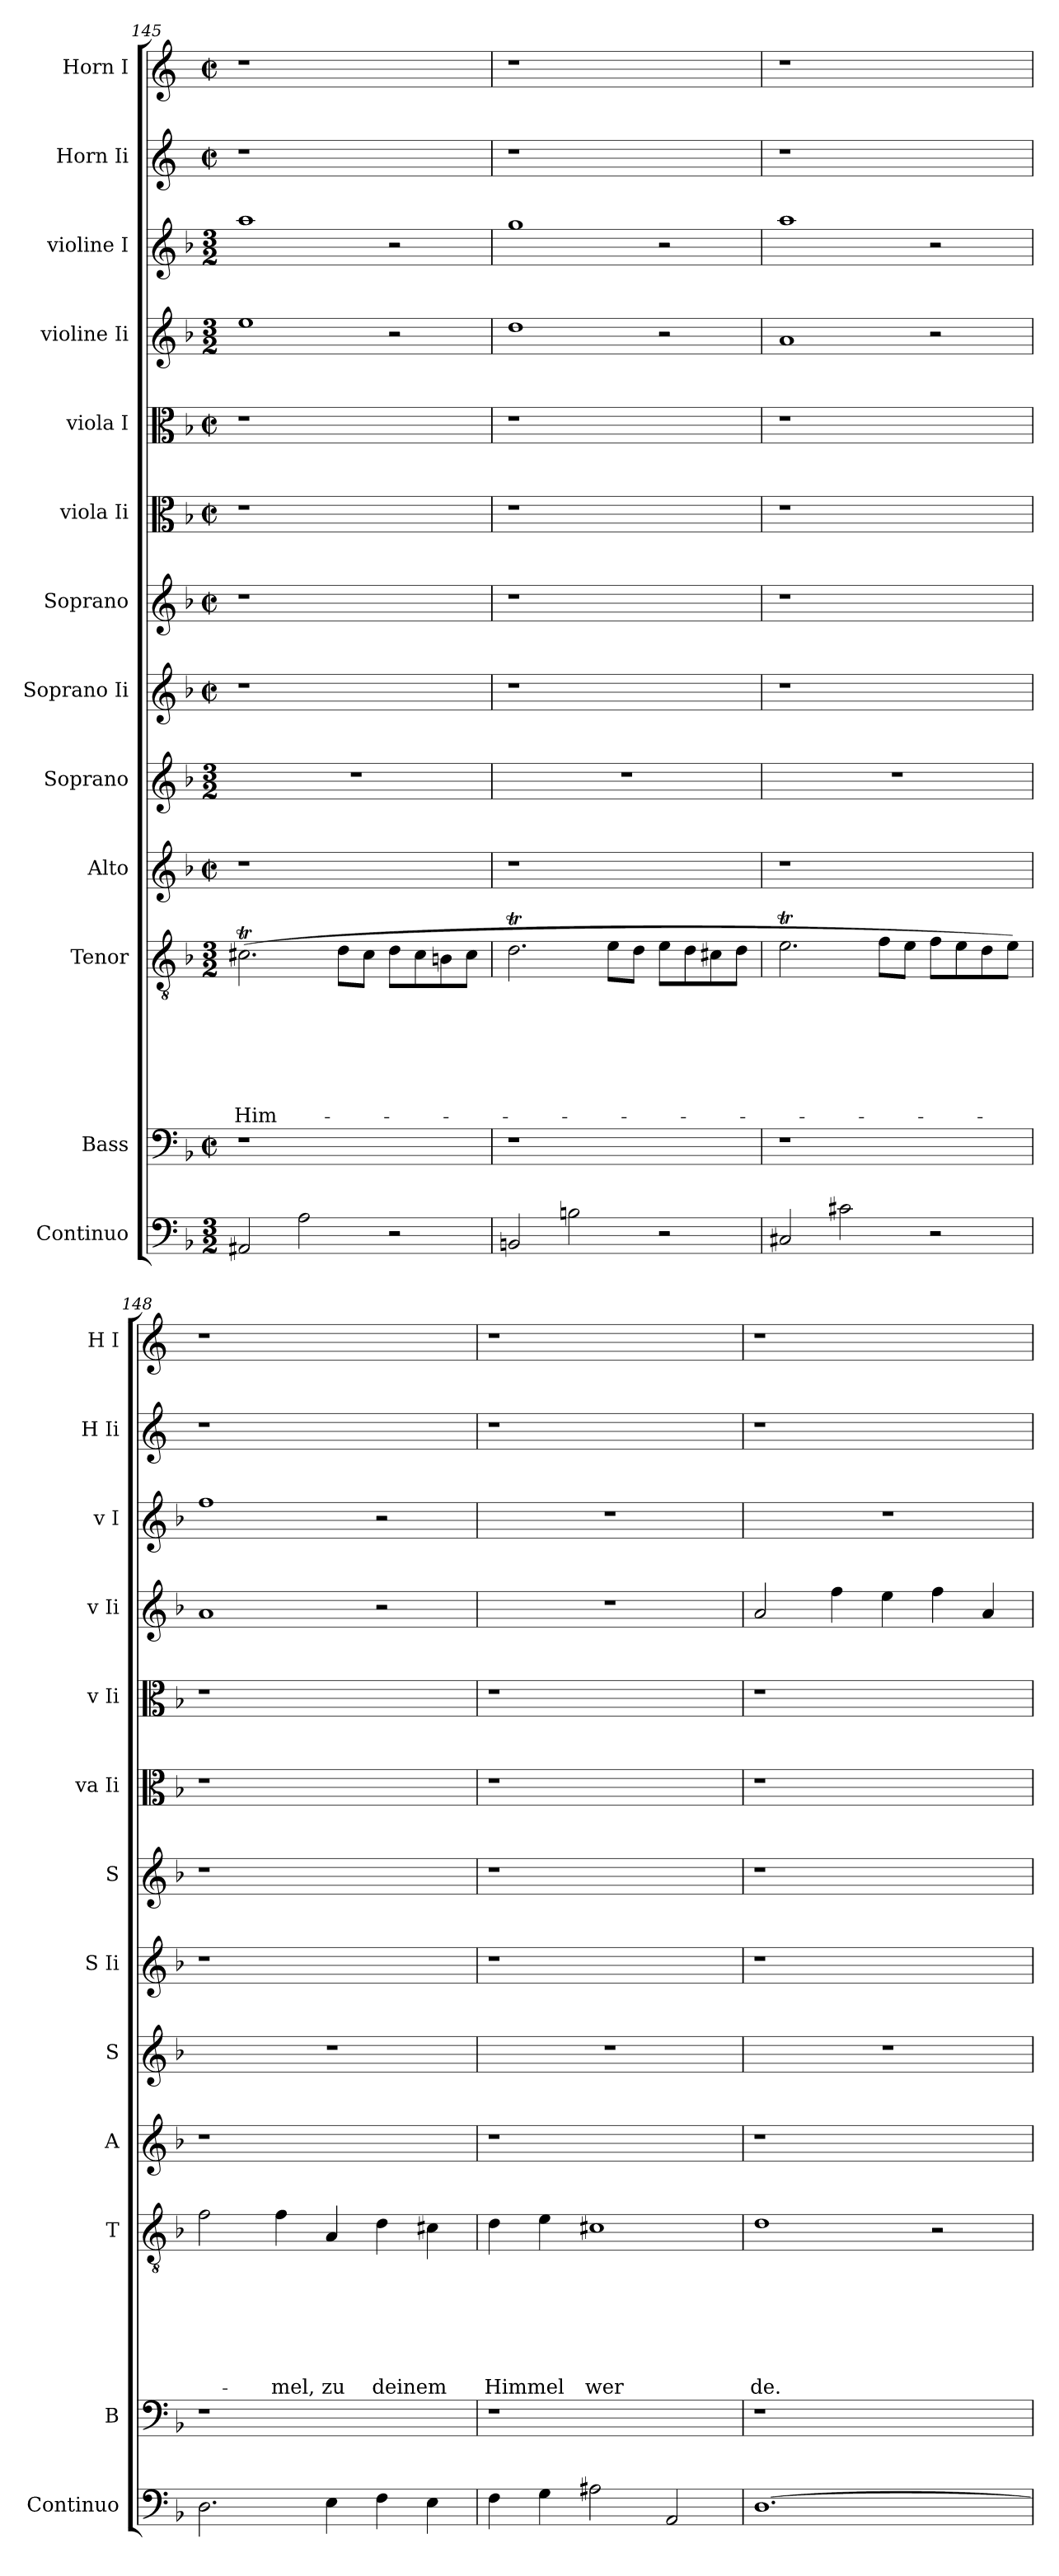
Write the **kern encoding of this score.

**kern	**kern	**kern	**text	**text	**text	**text	**text	**text	**text	**kern	**kern	**kern	**kern	**kern	**kern	**kern	**kern	**kern	**kern
*part13	*part12	*part11	*part11	*part11	*part11	*part11	*part11	*part11	*part11	*part10	*part9	*part8	*part7	*part6	*part5	*part4	*part3	*part2	*part1
*staff13	*staff12	*staff11	*staff11	*staff11	*staff11	*staff11	*staff11	*staff11	*staff11	*staff10	*staff9	*staff8	*staff7	*staff6	*staff5	*staff4	*staff3	*staff2	*staff1
*I"Continuo	*I"Bass	*I"Tenor	*	*	*	*	*	*	*	*I"Alto	*I"Soprano	*I"Soprano Ii	*I"Soprano	*I"viola Ii	*I"viola I	*I"violine Ii	*I"violine I	*I"Horn Ii	*I"Horn I
*I'Continuo	*I'B	*I'T	*	*	*	*	*	*	*	*I'A	*I'S	*I'S Ii	*I'S	*I'va Ii	*I'v Ii	*I'v Ii	*I'v I	*I'H Ii	*I'H I
*clefF4	*clefF4	*clefGv2	*	*	*	*	*	*	*	*clefG2	*clefG2	*clefG2	*clefG2	*clefC3	*clefC3	*clefG2	*clefG2	*clefG2	*clefG2
*	*	*	*	*	*	*	*	*	*	*	*	*	*	*	*	*	*	*ITrd-3c-5	*ITrd-3c-5
*k[b-]	*k[b-]	*k[b-]	*	*	*	*	*	*	*	*k[b-]	*k[b-]	*k[b-]	*k[b-]	*k[b-]	*k[b-]	*k[b-]	*k[b-]	*k[b-]	*k[b-]
*F:	*F:	*F:	*	*	*	*	*	*	*	*F:	*F:	*F:	*F:	*F:	*F:	*F:	*F:	*F:	*F:
*M3/2	*M2/2	*M3/2	*	*	*	*	*	*	*	*M2/2	*M3/2	*M2/2	*M2/2	*M2/2	*M2/2	*M3/2	*M3/2	*M2/2	*M2/2
*	*met(c|)	*	*	*	*	*	*	*	*	*met(c|)	*	*met(c|)	*met(c|)	*met(c|)	*met(c|)	*	*	*met(c|)	*met(c|)
=145	=145	=145	=145	=145	=145	=145	=145	=145	=145	=145	=145	=145	=145	=145	=145	=145	=145	=145	=145
!	!	!	!	!	!	!	!	!	!LO:LY:b	!	!	!	!	!	!	!	!	!	!
2AA#/	1r	(>2.c#Xt\	.	.	.	.	.	.	Him-	1r	1.r	1r	1r	1r	1r	1ee	1aa	1r	1r
2A\	.	.	.	.	.	.	.	.	.	.	.	.	.	.	.	.	.	.	.
.	.	8d\L	.	.	.	.	.	.	.	.	.	.	.	.	.	.	.	.	.
.	.	8c#\J	.	.	.	.	.	.	.	.	.	.	.	.	.	.	.	.	.
2r	2ryy	8d\L	.	.	.	.	.	.	.	2ryy	.	2ryy	2ryy	2ryy	2ryy	2r	2r	2ryy	2ryy
.	.	8c#\	.	.	.	.	.	.	.	.	.	.	.	.	.	.	.	.	.
.	.	8Bn\	.	.	.	.	.	.	.	.	.	.	.	.	.	.	.	.	.
.	.	8c#\J	.	.	.	.	.	.	.	.	.	.	.	.	.	.	.	.	.
=146	=146	=146	=146	=146	=146	=146	=146	=146	=146	=146	=146	=146	=146	=146	=146	=146	=146	=146	=146
2BBn</	1r	2.dT\	.	.	.	.	.	.	.	1r	1.r	1r	1r	1r	1r	1dd	1gg	1r	1r
2Bn\	.	.	.	.	.	.	.	.	.	.	.	.	.	.	.	.	.	.	.
.	.	8e\L	.	.	.	.	.	.	.	.	.	.	.	.	.	.	.	.	.
.	.	8d\J	.	.	.	.	.	.	.	.	.	.	.	.	.	.	.	.	.
2r	2ryy	8e\L	.	.	.	.	.	.	.	2ryy	.	2ryy	2ryy	2ryy	2ryy	2r	2r	2ryy	2ryy
.	.	8d\	.	.	.	.	.	.	.	.	.	.	.	.	.	.	.	.	.
.	.	8c#X\	.	.	.	.	.	.	.	.	.	.	.	.	.	.	.	.	.
.	.	8d\J	.	.	.	.	.	.	.	.	.	.	.	.	.	.	.	.	.
=147	=147	=147	=147	=147	=147	=147	=147	=147	=147	=147	=147	=147	=147	=147	=147	=147	=147	=147	=147
2C#X</	1r	2.et\	.	.	.	.	.	.	.	1r	1.r	1r	1r	1r	1r	1a	1aa	1r	1r
2c#X\	.	.	.	.	.	.	.	.	.	.	.	.	.	.	.	.	.	.	.
.	.	8f\L	.	.	.	.	.	.	.	.	.	.	.	.	.	.	.	.	.
.	.	8e\J	.	.	.	.	.	.	.	.	.	.	.	.	.	.	.	.	.
2r	2ryy	8f\L	.	.	.	.	.	.	.	2ryy	.	2ryy	2ryy	2ryy	2ryy	2r	2r	2ryy	2ryy
.	.	8e\	.	.	.	.	.	.	.	.	.	.	.	.	.	.	.	.	.
.	.	8d\	.	.	.	.	.	.	.	.	.	.	.	.	.	.	.	.	.
.	.	8e\J)	.	.	.	.	.	.	.	.	.	.	.	.	.	.	.	.	.
!!LO:LB:g=z
=148	=148	=148	=148	=148	=148	=148	=148	=148	=148	=148	=148	=148	=148	=148	=148	=148	=148	=148	=148
2.D\	1r	2f\	.	.	.	.	.	.	.	1r	1.r	1r	1r	1r	1r	1a	1ff	1r	1r
!	!	!	!	!	!	!	!	!	!LO:LY:b	!	!	!	!	!	!	!	!	!	!
.	.	4f\	.	.	.	.	.	.	-mel,	.	.	.	.	.	.	.	.	.	.
!	!	!	!	!	!	!	!	!	!LO:LY:b	!	!	!	!	!	!	!	!	!	!
4E\	.	4A/	.	.	.	.	.	.	zu	.	.	.	.	.	.	.	.	.	.
!	!	!	!	!	!	!	!	!	!LO:LY:b	!	!	!	!	!	!	!	!	!	!
4F>\	2ryy	4d\	.	.	.	.	.	.	deinem	2ryy	.	2ryy	2ryy	2ryy	2ryy	2r	2r	2ryy	2ryy
4E\	.	4c#X\	.	.	.	.	.	.	.	.	.	.	.	.	.	.	.	.	.
=149	=149	=149	=149	=149	=149	=149	=149	=149	=149	=149	=149	=149	=149	=149	=149	=149	=149	=149	=149
!	!	!	!	!	!	!	!	!	!LO:LY:b	!	!	!	!	!	!	!LO:N:vis=1	!LO:N:vis=1	!	!
4F>\	1r	4d\	.	.	.	.	.	.	Himmel	1r	1.r	1r	1r	1r	1r	1.r	1.r	1r	1r
4G>\	.	4e\	.	.	.	.	.	.	.	.	.	.	.	.	.	.	.	.	.
!	!	!	!	!	!	!	!	!	!LO:LY:b	!	!	!	!	!	!	!	!	!	!
2A#\	.	1c#X	.	.	.	.	.	.	wer	.	.	.	.	.	.	.	.	.	.
2AA/	2ryy	.	.	.	.	.	.	.	.	2ryy	.	2ryy	2ryy	2ryy	2ryy	.	.	2ryy	2ryy
=150	=150	=150	=150	=150	=150	=150	=150	=150	=150	=150	=150	=150	=150	=150	=150	=150	=150	=150	=150
!	!	!	!	!	!	!	!	!	!LO:LY:b	!	!	!	!	!	!	!	!LO:N:vis=1	!	!
[>1.D	1r	1d	.	.	.	.	.	.	de.	1r	1.r	1r	1r	1r	1r	2a/	1.r	1r	1r
.	.	.	.	.	.	.	.	.	.	.	.	.	.	.	.	4ff\	.	.	.
.	.	.	.	.	.	.	.	.	.	.	.	.	.	.	.	4ee\	.	.	.
.	2ryy	2r	.	.	.	.	.	.	.	2ryy	.	2ryy	2ryy	2ryy	2ryy	4ff\	.	2ryy	2ryy
.	.	.	.	.	.	.	.	.	.	.	.	.	.	.	.	4a/	.	.	.
=	=	=	=	=	=	=	=	=	=	=	=	=	=	=	=	=	=	=	=
*-	*-	*-	*-	*-	*-	*-	*-	*-	*-	*-	*-	*-	*-	*-	*-	*-	*-	*-	*-
